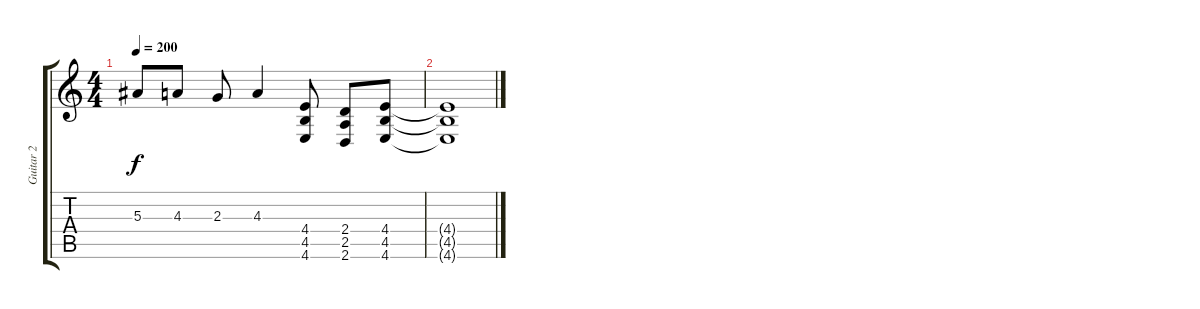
\track ("Guitar 2" "Guitar 2") {instrument distortionguitar}
\staff {score tabs}
\tuning (D4 A3 F3 C3 G2 C2) {hide}
\ts (4 4)
\tempo 200
\clef g2
\ks c
5.3{t}.8{dy f} 4.3.8 2.3.8 4.3.4 (4.4 4.5 4.6).8 (2.4 2.5 2.6).8 (4.4 4.5 4.6).8 |
(4.4{t} 4.5{t} 4.6{t}).1
